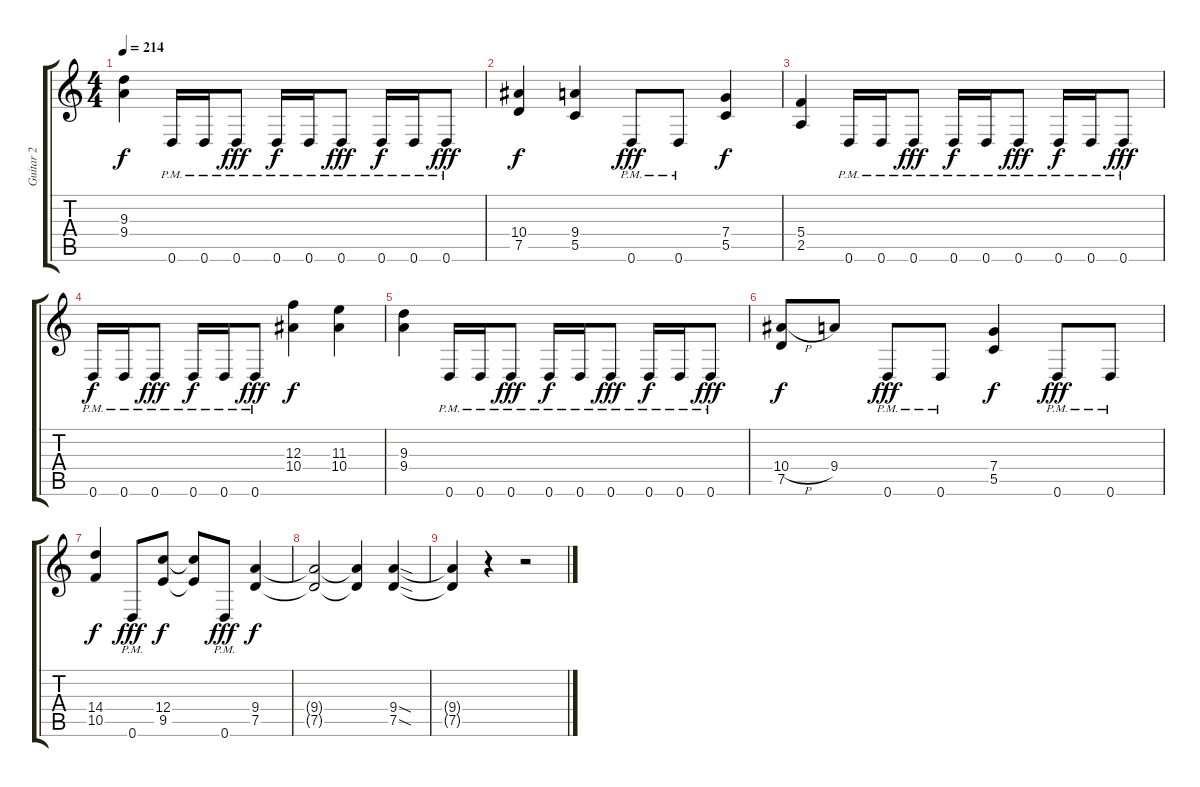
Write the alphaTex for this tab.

\track ("Guitar 2" "Guitar 2") {instrument distortionguitar}
\staff {score tabs}
\tuning (D4 A3 F3 C3 G2 D2) {hide}
\ts (4 4)
\tempo 214
\clef g2
\ks c
(9.3 9.4).4{dy f} 0.6{pm}.16 0.6{pm}.16 0.6{pm}.8{dy fff} 0.6{pm}.16{dy f} 0.6{pm}.16 0.6{pm}.8{dy fff} 0.6{pm}.16{dy f} 0.6{pm}.16 0.6{pm}.8{dy fff} |
(10.4 7.5).4{dy f} (9.4 5.5).4 0.6{pm}.8{dy fff} 0.6{pm}.8 (7.4 5.5).4{dy f} |
(5.4 2.5).4 0.6{pm}.16 0.6{pm}.16 0.6{pm}.8{dy fff} 0.6{pm}.16{dy f} 0.6{pm}.16 0.6{pm}.8{dy fff} 0.6{pm}.16{dy f} 0.6{pm}.16 0.6{pm}.8{dy fff} |
0.6{pm}.16{dy f} 0.6{pm}.16 0.6{pm}.8{dy fff} 0.6{pm}.16{dy f} 0.6{pm}.16 0.6{pm}.8{dy fff} (12.3 10.4).4{dy f} (11.3 10.4).4 |
(9.3 9.4).4 0.6{pm}.16 0.6{pm}.16 0.6{pm}.8{dy fff} 0.6{pm}.16{dy f} 0.6{pm}.16 0.6{pm}.8{dy fff} 0.6{pm}.16{dy f} 0.6{pm}.16 0.6{pm}.8{dy fff} |
(10.4{h} 7.5).8{dy f} 9.4.8 0.6{pm}.8{dy fff} 0.6{pm}.8 (7.4 5.5).4{dy f} 0.6{pm}.8{dy fff} 0.6{pm}.8 |
(14.4 10.5).4{dy f} 0.6{pm}.8{dy fff} (12.4 9.5).8{dy f} (12.4{t} 9.5{t}).8 0.6{pm}.8{dy fff} (9.4 7.5).4{dy f} |
(9.4{t} 7.5{t}).2 (9.4{t} 7.5{t}).4 (9.4{sod} 7.5{sod}).4 |
(9.4{t} 7.5{t}).4 r.4 r.2
